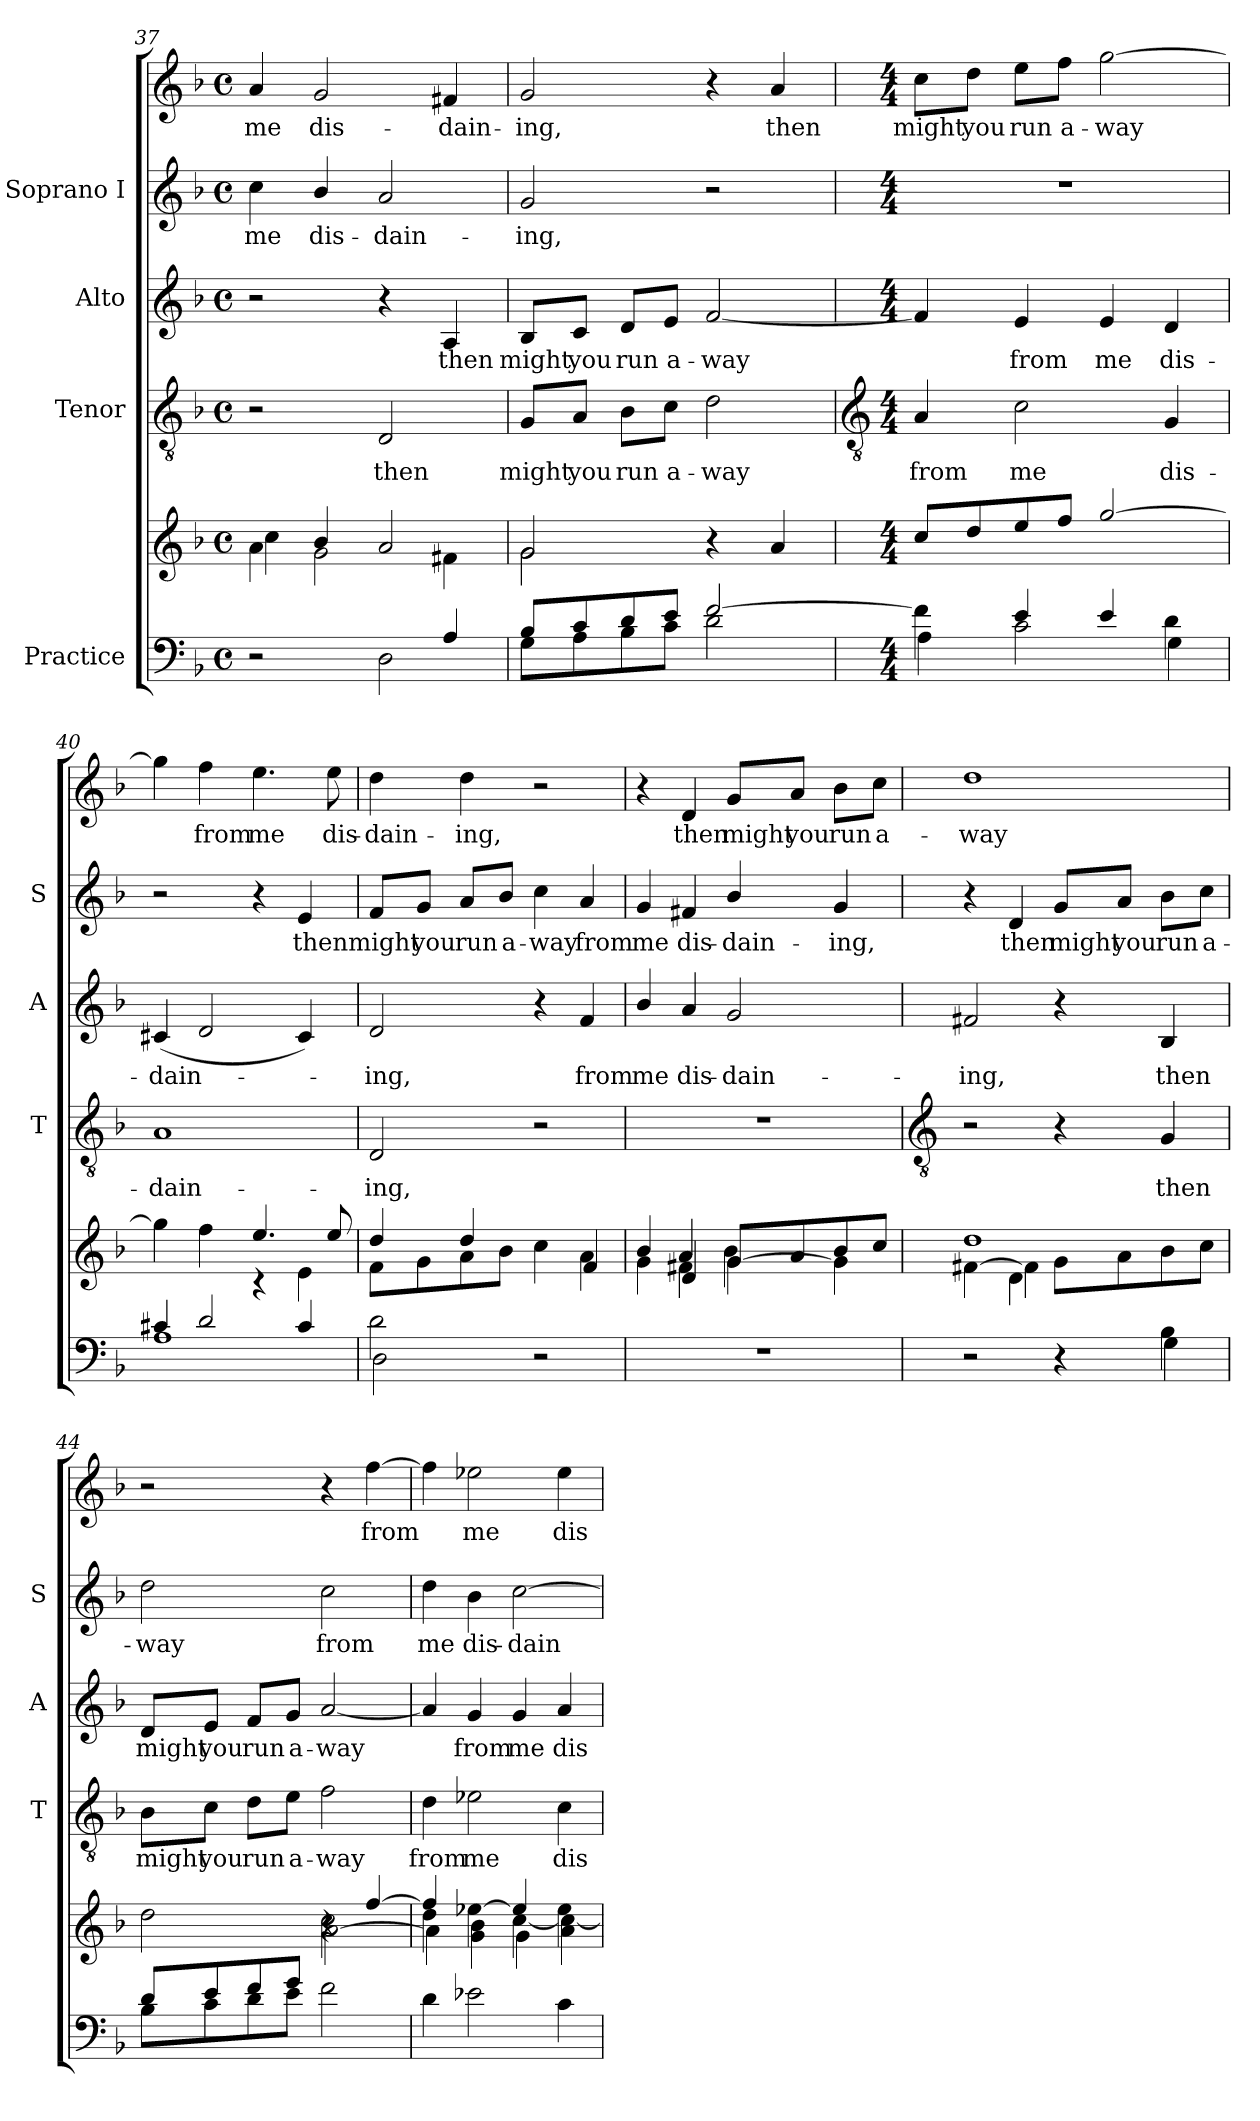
**kern	**kern	**kern	**text	**kern	**text	**kern	**text	**kern	**text
*part4	*part4	*part3	*part3	*part2	*part2	*part1	*part1	*part1	*part1
*staff6	*staff5	*staff4	*staff4	*staff3	*staff3	*staff2	*staff2	*staff1	*staff1
*I"Practice	*	*I"Tenor	*	*I"Alto	*	*I"Soprano I	*	*	*
*	*	*I'T	*	*I'A	*	*I'S	*	*	*
*clefF4	*clefG2	*clefGv2	*	*clefG2	*	*clefG2	*	*clefG2	*
*k[b-]	*k[b-]	*k[b-]	*	*k[b-]	*	*k[b-]	*	*k[b-]	*
*F:	*F:	*F:	*	*F:	*	*F:	*	*F:	*
*M4/4	*M4/4	*M4/4	*	*M4/4	*	*M4/4	*	*M4/4	*
*met(c)	*met(c)	*met(c)	*	*met(c)	*	*met(c)	*	*met(c)	*
=37	=37	=37	=37	=37	=37	=37	=37	=37	=37
*^	*^	*	*	*	*	*	*	*	*
*	*	*	*^	*	*	*	*	*	*	*	*
!	!	!	!	!	!	!	!	!	!	!LO:LY:b	!	!LO:LY:b
2.ryy	2r	4a\	4cc	2ryy	2r	.	2r	.	4cc	-me	4a	me
!	!	!	!	!	!	!	!	!	!	!LO:LY:b	!	!LO:LY:b
.	.	2g\	4b-/	.	.	.	.	.	4b-/	dis-	2g	dis-
!	!	!	!	!	!	!LO:LY:b	!	!	!	!LO:LY:b	!	!
.	2D	.	2a/	4ryy	2D	then	4r	.	2a	-dain-	.	.
!	!	!	!	!	!	!	!	!LO:LY:b	!	!	!	!LO:LY:b
4A/	.	4f#X\	.	4ryy	.	.	4A	then	.	.	4f#X	-dain-
=38	=38	=38	=38	=38	=38	=38	=38	=38	=38	=38	=38	=38
!	!	!	!	!	!	!LO:LY:b	!	!LO:LY:b	!	!LO:LY:b	!	!LO:LY:b
*	*	*	*v	*v	*	*	*	*	*	*	*	*
8B-L	8GL	2g	2g	8G/L	might	8B-/L	might	2g	ing,	2g	-ing,
!	!	!	!	!	!LO:LY:b	!	!LO:LY:b	!	!	!	!
8c	8A	.	.	8A/J	you	8c/J	you	.	.	.	.
!	!	!	!	!	!LO:LY:b	!	!LO:LY:b	!	!	!	!
8d	8B-	.	.	8B-\L	run	8d/L	run	.	.	.	.
!	!	!	!	!	!LO:LY:b	!	!LO:LY:b	!	!	!	!
8eJ	8cJ	.	.	8c\J	a-	8e/J	a-	.	.	.	.
!	!	!	!	!	!LO:LY:b	!	!LO:LY:b	!	!	!	!
[2f	2d	4r	2ryy	2d	-way	[2f	-way	2r	.	4r	.
!	!	!	!	!	!	!	!	!	!	!	!LO:LY:b
.	.	4a	.	.	.	.	.	.	.	4a	then
!!LO:LB:g=z
=39	=39	=39	=39	=39	=39	=39	=39	=39	=39	=39	=39
*	*	*	*	*clefGv2	*	*	*	*	*	*	*
*M4/4	*	*M4/4	*	*M4/4	*	*M4/4	*	*M4/4	*	*M4/4	*
!	!	!	!	!	!LO:LY:b	!	!	!	!	!	!LO:LY:b
4f\]	4A	8ccL	1ryy	4A	from	4f]	.	1r	.	8cc\L	might
!	!	!	!	!	!	!	!	!	!	!	!LO:LY:b
.	.	8dd	.	.	.	.	.	.	.	8dd\J	you
!	!	!	!	!	!LO:LY:b	!	!LO:LY:b	!	!	!	!LO:LY:b
4e/	2c\	8ee	.	2c	me	4e	from	.	.	8ee\L	run
!	!	!	!	!	!	!	!	!	!	!	!LO:LY:b
.	.	8ffJ	.	.	.	.	.	.	.	8ff\J	a-
!	!	!	!	!	!	!	!LO:LY:b	!	!	!	!LO:LY:b
4e/	.	[2gg	.	.	.	4e	me	.	.	[2gg	-way
!	!	!	!	!	!LO:LY:b	!	!LO:LY:b	!	!	!	!
4d\	4G\	.	.	4G	dis-	4d	dis-	.	.	.	.
=40	=40	=40	=40	=40	=40	=40	=40	=40	=40	=40	=40
!	!	!	!	!	!LO:LY:b	!	!LO:LY:b	!	!	!	!
4c#X/	1A	4gg]	2ryy	1A	-dain-	(<4c#X	-dain-	2r	.	4gg]	.
!	!	!	!	!	!	!	!	!	!	!	!LO:LY:b
2d/	.	4ff	.	.	.	2d	.	.	.	4ff	from
!	!	!	!	!	!	!	!	!	!	!	!LO:LY:b
.	.	4.ee/	4r	.	.	.	.	4r	.	4.ee	me
!	!	!	!	!	!	!	!	!	!LO:LY:b	!	!
4c#/	.	.	4e\	.	.	4c#)	.	4e	-then	.	.
!	!	!	!	!	!	!	!	!	!	!	!LO:LY:b
.	.	8ee/	.	.	.	.	.	.	.	8ee	dis-
=41	=41	=41	=41	=41	=41	=41	=41	=41	=41	=41	=41
*	*	*	*^	*	*	*	*	*	*	*	*
!	!	!	!	!	!	!LO:LY:b	!	!LO:LY:b	!	!LO:LY:b	!	!LO:LY:b
2d\	2D	4dd/	8f\L	2ryy	2D	-ing,	2d	ing,	8f/L	might	4dd	dain-
!	!	!	!	!	!	!	!	!	!	!LO:LY:b	!	!
.	.	.	8g\	.	.	.	.	.	8g/J	you	.	.
!	!	!	!	!	!	!	!	!	!	!LO:LY:b	!	!LO:LY:b
.	.	4dd/	8a\	.	.	.	.	.	8a/L	run	4dd	-ing,
!	!	!	!	!	!	!	!	!	!	!LO:LY:b	!	!
.	.	.	8b-\J	.	.	.	.	.	8b-/J	a-	.	.
!	!	!	!	!	!	!	!	!	!	!LO:LY:b	!	!
2ryy	2r	2ryy	4cc	4ryy	2r	.	4r	.	4cc	-way	2r	.
!	!	!	!	!	!	!	!	!LO:LY:b	!	!LO:LY:b	!	!
.	.	.	4a	4f/	.	.	4f	from	4a	from	.	.
*v	*v	*	*	*	*	*	*	*	*	*	*	*
=42	=42	=42	=42	=42	=42	=42	=42	=42	=42	=42	=42
!	!	!	!	!	!	!	!LO:LY:b	!	!LO:LY:b	!	!
1r	4ryy	4g	4b-/	1r	.	4b-/	me	4g	-me	4r	.
!	!	!	!	!	!	!	!LO:LY:b	!	!LO:LY:b	!	!LO:LY:b
.	4d	4f#X	4a/	.	.	4a	dis-	4f#X	dis-	4d	then
!	!	!	!	!	!	!	!LO:LY:b	!	!LO:LY:b	!	!LO:LY:b
.	8gL	4b-\	[4g\	.	.	2g	-dain-	4b-/	-dain-	8g/L	might
!	!	!	!	!	!	!	!	!	!	!	!LO:LY:b
.	8a	.	.	.	.	.	.	.	.	8a/J	you
!	!	!	!	!	!	!	!	!	!LO:LY:b	!	!LO:LY:b
.	8b-	4g\	4g\]	.	.	.	.	4g	-ing,	8b-\L	run
!	!	!	!	!	!	!	!	!	!	!	!LO:LY:b
.	8ccJ	.	.	.	.	.	.	.	.	8cc\J	a-
!!LO:LB:g=z
=43	=43	=43	=43	=43	=43	=43	=43	=43	=43	=43	=43
*	*	*	*	*clefGv2	*	*	*	*	*	*	*
*^	*	*	*	*	*	*	*	*	*	*	*
!	!	!	!	!	!	!	!	!LO:LY:b	!	!	!	!LO:LY:b
2.ryy	2r	1dd	4ryy	[4f#X\	2r	.	2f#X	-ing,	4r	.	1dd	way
!	!	!	!	!	!	!	!	!	!	!LO:LY:b	!	!
.	.	.	4d\	4f#\]	.	.	.	.	4d	then	.	.
!	!	!	!	!	!	!	!	!	!	!LO:LY:b	!	!
.	4r	.	8g\L	4ryy	4r	.	4r	.	8g/L	might	.	.
!	!	!	!	!	!	!	!	!	!	!LO:LY:b	!	!
.	.	.	8a\	.	.	.	.	.	8a/J	you	.	.
!	!	!	!	!	!	!LO:LY:b	!	!LO:LY:b	!	!LO:LY:b	!	!
4B-\	4G	.	8b-\	4ryy	4G	then	4B-	then	8b-\L	run	.	.
!	!	!	!	!	!	!	!	!	!	!LO:LY:b	!	!
.	.	.	8cc\J	.	.	.	.	.	8cc\J	a-	.	.
=44	=44	=44	=44	=44	=44	=44	=44	=44	=44	=44	=44	=44
!	!	!	!	!	!	!LO:LY:b	!	!LO:LY:b	!	!LO:LY:b	!	!
8dL	8B-L	2ryy	2dd\	2ryy	8B-\L	might	8d/L	might	2dd	way	2r	.
!	!	!	!	!	!	!LO:LY:b	!	!LO:LY:b	!	!	!	!
8e	8c	.	.	.	8c\J	you	8e/J	you	.	.	.	.
!	!	!	!	!	!	!LO:LY:b	!	!LO:LY:b	!	!	!	!
8f	8d	.	.	.	8d\L	run	8f/L	run	.	.	.	.
!	!	!	!	!	!	!LO:LY:b	!	!LO:LY:b	!	!	!	!
8gJ	8eJ	.	.	.	8e\J	a-	8g/J	a-	.	.	.	.
!	!	!	!	!	!	!LO:LY:b	!	!LO:LY:b	!	!LO:LY:b	!	!
2ryy	2f	4r	2cc\	[2a\	2f	-way	[2a	-way	2cc	from	4r	.
!	!	!	!	!	!	!	!	!	!	!	!	!LO:LY:b
.	.	[4ff/	.	.	.	.	.	.	.	.	[4ff	-from
*v	*v	*	*	*	*	*	*	*	*	*	*	*
=45	=45	=45	=45	=45	=45	=45	=45	=45	=45	=45	=45
!	!	!	!	!	!LO:LY:b	!	!	!	!LO:LY:b	!	!
4d	4ff]	4dd\	4a\]	4d	from	4a]	.	4dd	-me	4ff]	.
!	!	!	!	!	!LO:LY:b	!	!LO:LY:b	!	!LO:LY:b	!	!LO:LY:b
2e-X	[4ee-X\	4b-\	4g\	2e-X	me	4g	from	4b-	dis-	2ee-X	me
!	!	!	!	!	!	!	!LO:LY:b	!	!LO:LY:b	!	!
.	4ee-]	[4cc\	4g\	.	.	4g	me	[2cc	-dain-	.	.
!	!	!	!	!	!LO:LY:b	!	!LO:LY:b	!	!	!	!LO:LY:b
4c	4ee-\	4cc\_	4a\	4c	dis-	4a	dis-	.	.	4ee-	dis-
*	*v	*v	*v	*	*	*	*	*	*	*	*
=	=	=	=	=	=	=	=	=	=
*-	*-	*-	*-	*-	*-	*-	*-	*-	*-
